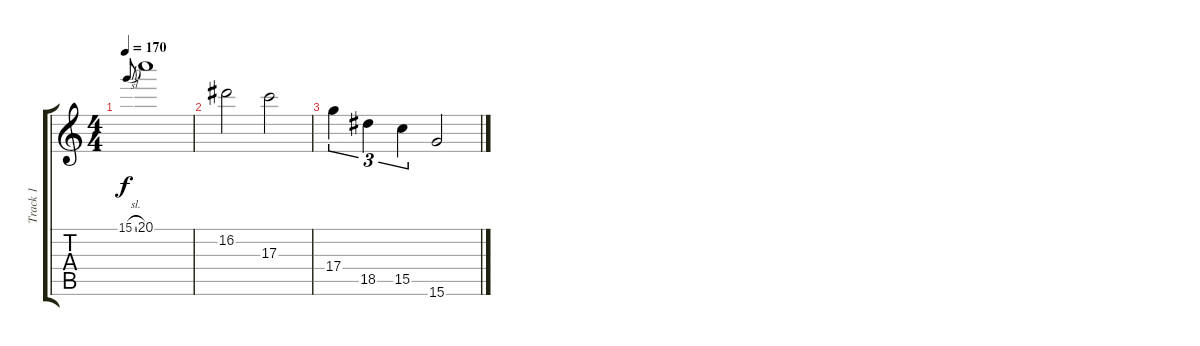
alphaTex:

\track ("Track 1" "Track 1") {instrument overdrivenguitar}
\staff {score tabs}
\tuning (E4 B3 G3 D3 A2 E2) {hide}
\ts (4 4)
\tempo 170
\clef g2
\ks c
15.1{sl}.8{gr onbeat dy f} 20.1.1 |
16.2.2 17.3.2 |
17.4.4{tu (3 2)} 18.5.4{tu (3 2)} 15.5.4{tu (3 2)} 15.6.2
